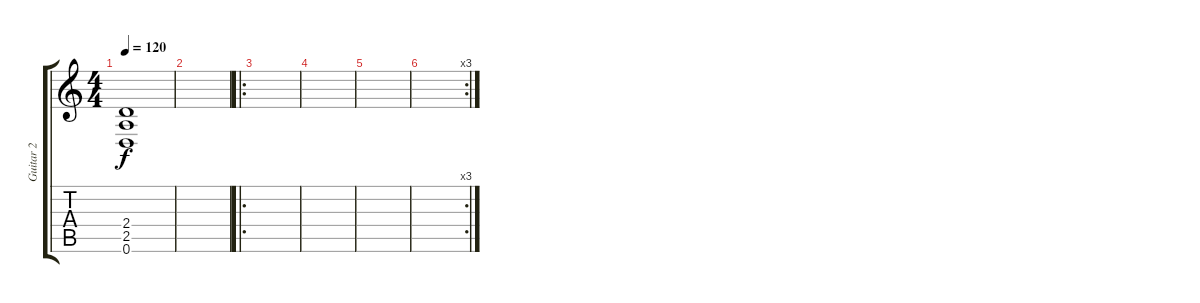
\track ("Guitar 2" "Guitar 2") {instrument distortionguitar}
\staff {score tabs}
\tuning (D4 A3 F3 C3 G2 D2) {hide}
\ts (4 4)
\tempo 120
\clef g2
\ks c
(2.4 2.5 0.6).1{dy f} |
|
\ro
|
|
|
\rc 3
